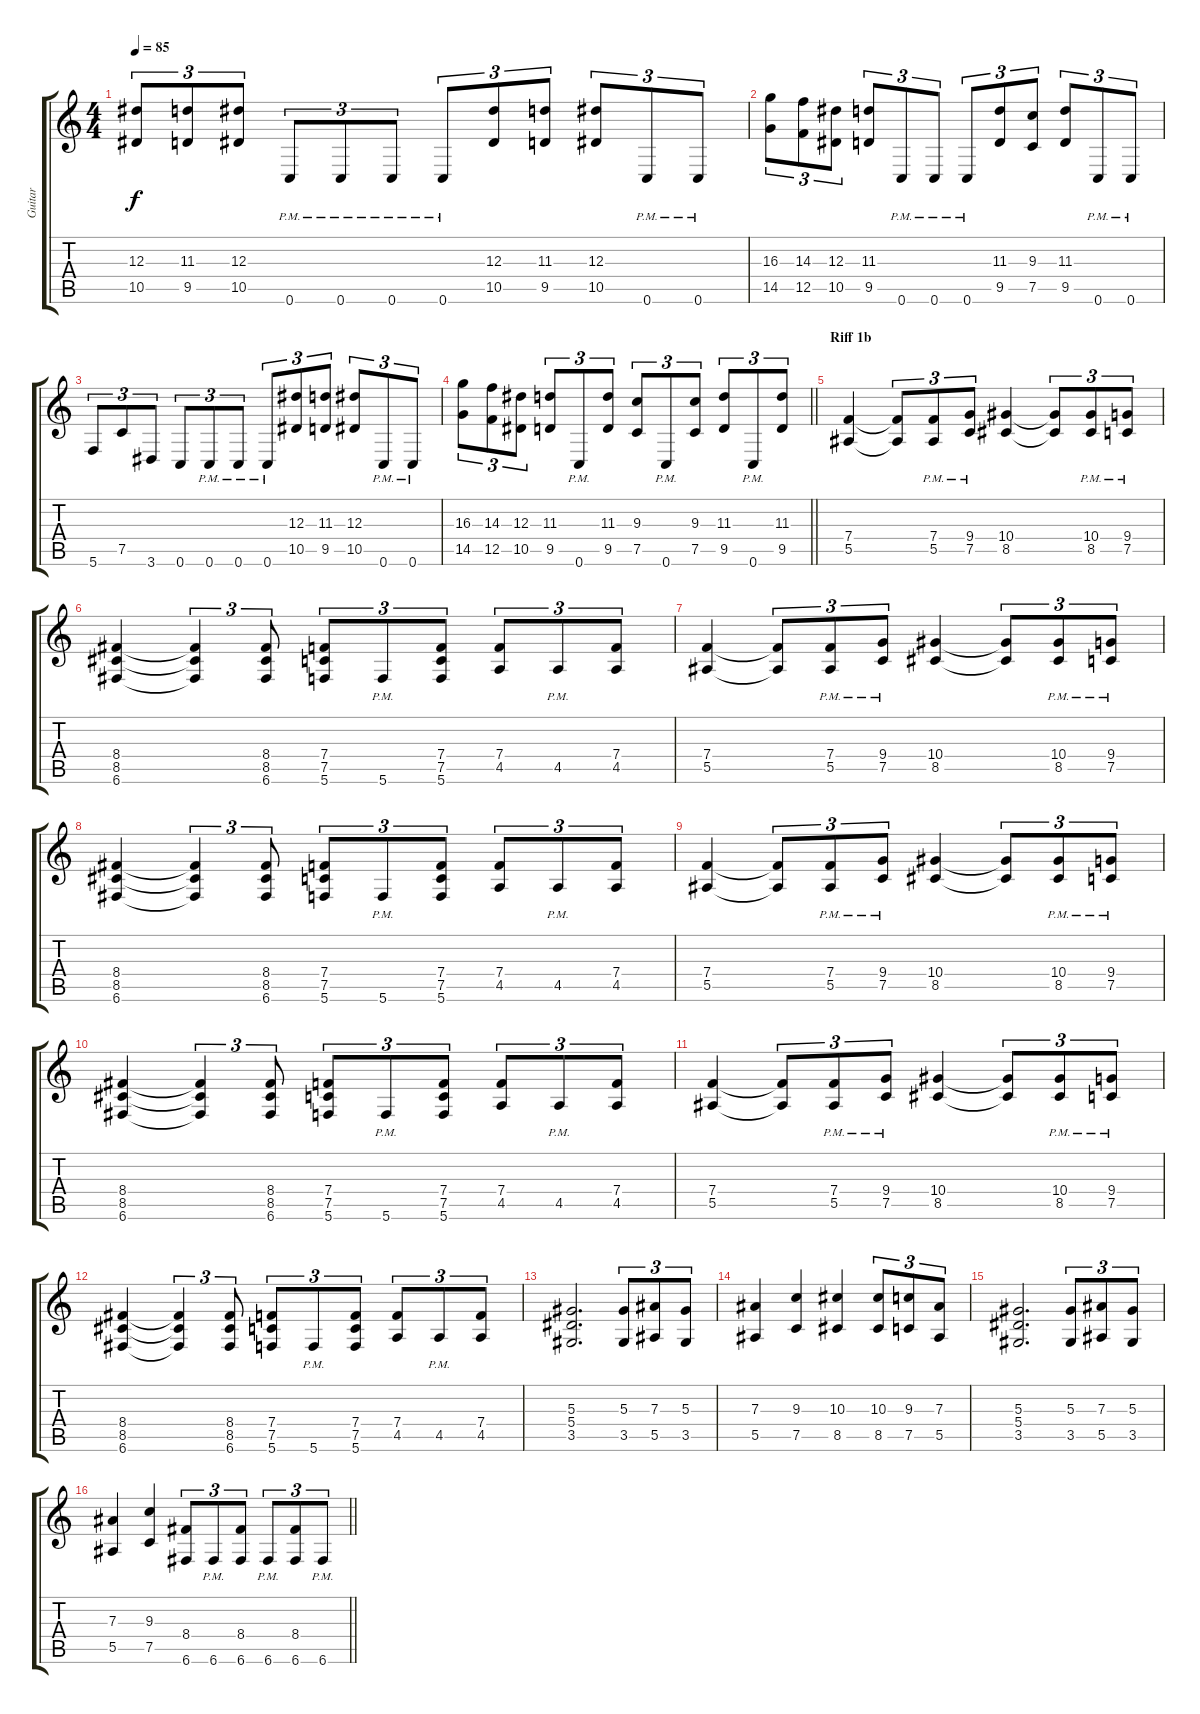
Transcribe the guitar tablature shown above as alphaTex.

\track ("Guitar" "Guitar") {instrument distortionguitar}
\staff {score tabs}
\tuning (C4 G3 Eb3 Bb2 F2 C2) {hide}
\ts (4 4)
\tempo 85
\clef g2
\ks c
(12.3 10.5).8{tu (3 2) dy f} (11.3 9.5).8{tu (3 2)} (12.3 10.5).8{tu (3 2)} 0.6{pm}.8{tu (3 2)} 0.6{pm}.8{tu (3 2)} 0.6{pm}.8{tu (3 2)} 0.6{pm}.8{tu (3 2)} (12.3 10.5).8{tu (3 2)} (11.3 9.5).8{tu (3 2)} (12.3 10.5).8{tu (3 2)} 0.6{pm}.8{tu (3 2)} 0.6{pm}.8{tu (3 2)} |
(16.3 14.5).8{tu (3 2)} (14.3 12.5).8{tu (3 2)} (12.3 10.5).8{tu (3 2)} (11.3 9.5).8{tu (3 2)} 0.6{pm}.8{tu (3 2)} 0.6{pm}.8{tu (3 2)} 0.6{pm}.8{tu (3 2)} (11.3 9.5).8{tu (3 2)} (9.3 7.5).8{tu (3 2)} (11.3 9.5).8{tu (3 2)} 0.6{pm}.8{tu (3 2)} 0.6{pm}.8{tu (3 2)} |
5.6.8{tu (3 2)} 7.5.8{tu (3 2)} 3.6.8{tu (3 2)} 0.6.8{tu (3 2)} 0.6{pm}.8{tu (3 2)} 0.6{pm}.8{tu (3 2)} 0.6{pm}.8{tu (3 2)} (12.3 10.5).8{tu (3 2)} (11.3 9.5).8{tu (3 2)} (12.3 10.5).8{tu (3 2)} 0.6{pm}.8{tu (3 2)} 0.6{pm}.8{tu (3 2)} |
\barLineRight lightlight
(16.3 14.5).8{tu (3 2)} (14.3 12.5).8{tu (3 2)} (12.3 10.5).8{tu (3 2)} (11.3 9.5).8{tu (3 2)} 0.6{pm}.8{tu (3 2)} (11.3 9.5).8{tu (3 2)} (9.3 7.5).8{tu (3 2)} 0.6{pm}.8{tu (3 2)} (9.3 7.5).8{tu (3 2)} (11.3 9.5).8{tu (3 2)} 0.6{pm}.8{tu (3 2)} (11.3 9.5).8{tu (3 2)} |
\section ("" "Riff 1b")
(7.4 5.5).4 (7.4{t} 5.5{t}).8{tu (3 2)} (7.4{pm} 5.5{pm}).8{tu (3 2)} (9.4{pm} 7.5{pm}).8{tu (3 2)} (10.4 8.5).4 (10.4{t} 8.5{t}).8{tu (3 2)} (10.4{pm} 8.5{pm}).8{tu (3 2)} (9.4{pm} 7.5{pm}).8{tu (3 2)} |
(8.4 8.5 6.6).4 (8.4{t} 8.5{t} 6.6{t}).4{tu (3 2)} (8.4 8.5 6.6).8{tu (3 2)} (7.4 7.5 5.6).8{tu (3 2)} 5.6{pm}.8{tu (3 2)} (7.4 7.5 5.6).8{tu (3 2)} (7.4 4.5).8{tu (3 2)} 4.5{pm}.8{tu (3 2)} (7.4 4.5).8{tu (3 2)} |
(7.4 5.5).4 (7.4{t} 5.5{t}).8{tu (3 2)} (7.4{pm} 5.5{pm}).8{tu (3 2)} (9.4{pm} 7.5{pm}).8{tu (3 2)} (10.4 8.5).4 (10.4{t} 8.5{t}).8{tu (3 2)} (10.4{pm} 8.5{pm}).8{tu (3 2)} (9.4{pm} 7.5{pm}).8{tu (3 2)} |
(8.4 8.5 6.6).4 (8.4{t} 8.5{t} 6.6{t}).4{tu (3 2)} (8.4 8.5 6.6).8{tu (3 2)} (7.4 7.5 5.6).8{tu (3 2)} 5.6{pm}.8{tu (3 2)} (7.4 7.5 5.6).8{tu (3 2)} (7.4 4.5).8{tu (3 2)} 4.5{pm}.8{tu (3 2)} (7.4 4.5).8{tu (3 2)} |
(7.4 5.5).4 (7.4{t} 5.5{t}).8{tu (3 2)} (7.4{pm} 5.5{pm}).8{tu (3 2)} (9.4{pm} 7.5{pm}).8{tu (3 2)} (10.4 8.5).4 (10.4{t} 8.5{t}).8{tu (3 2)} (10.4{pm} 8.5{pm}).8{tu (3 2)} (9.4{pm} 7.5{pm}).8{tu (3 2)} |
(8.4 8.5 6.6).4 (8.4{t} 8.5{t} 6.6{t}).4{tu (3 2)} (8.4 8.5 6.6).8{tu (3 2)} (7.4 7.5 5.6).8{tu (3 2)} 5.6{pm}.8{tu (3 2)} (7.4 7.5 5.6).8{tu (3 2)} (7.4 4.5).8{tu (3 2)} 4.5{pm}.8{tu (3 2)} (7.4 4.5).8{tu (3 2)} |
(7.4 5.5).4 (7.4{t} 5.5{t}).8{tu (3 2)} (7.4{pm} 5.5{pm}).8{tu (3 2)} (9.4{pm} 7.5{pm}).8{tu (3 2)} (10.4 8.5).4 (10.4{t} 8.5{t}).8{tu (3 2)} (10.4{pm} 8.5{pm}).8{tu (3 2)} (9.4{pm} 7.5{pm}).8{tu (3 2)} |
(8.4 8.5 6.6).4 (8.4{t} 8.5{t} 6.6{t}).4{tu (3 2)} (8.4 8.5 6.6).8{tu (3 2)} (7.4 7.5 5.6).8{tu (3 2)} 5.6{pm}.8{tu (3 2)} (7.4 7.5 5.6).8{tu (3 2)} (7.4 4.5).8{tu (3 2)} 4.5{pm}.8{tu (3 2)} (7.4 4.5).8{tu (3 2)} |
(5.3 5.4 3.5).2{d} (5.3 3.5).8{tu (3 2)} (7.3 5.5).8{tu (3 2)} (5.3 3.5).8{tu (3 2)} |
(7.3 5.5).4 (9.3 7.5).4 (10.3 8.5).4 (10.3 8.5).8{tu (3 2)} (9.3 7.5).8{tu (3 2)} (7.3 5.5).8{tu (3 2)} |
(5.3 5.4 3.5).2{d} (5.3 3.5).8{tu (3 2)} (7.3 5.5).8{tu (3 2)} (5.3 3.5).8{tu (3 2)} |
\barLineRight lightlight
(7.3 5.5).4 (9.3 7.5).4 (8.4 6.6).8{tu (3 2)} 6.6{pm}.8{tu (3 2)} (8.4 6.6).8{tu (3 2)} 6.6{pm}.8{tu (3 2)} (8.4 6.6).8{tu (3 2)} 6.6{pm}.8{tu (3 2)}
